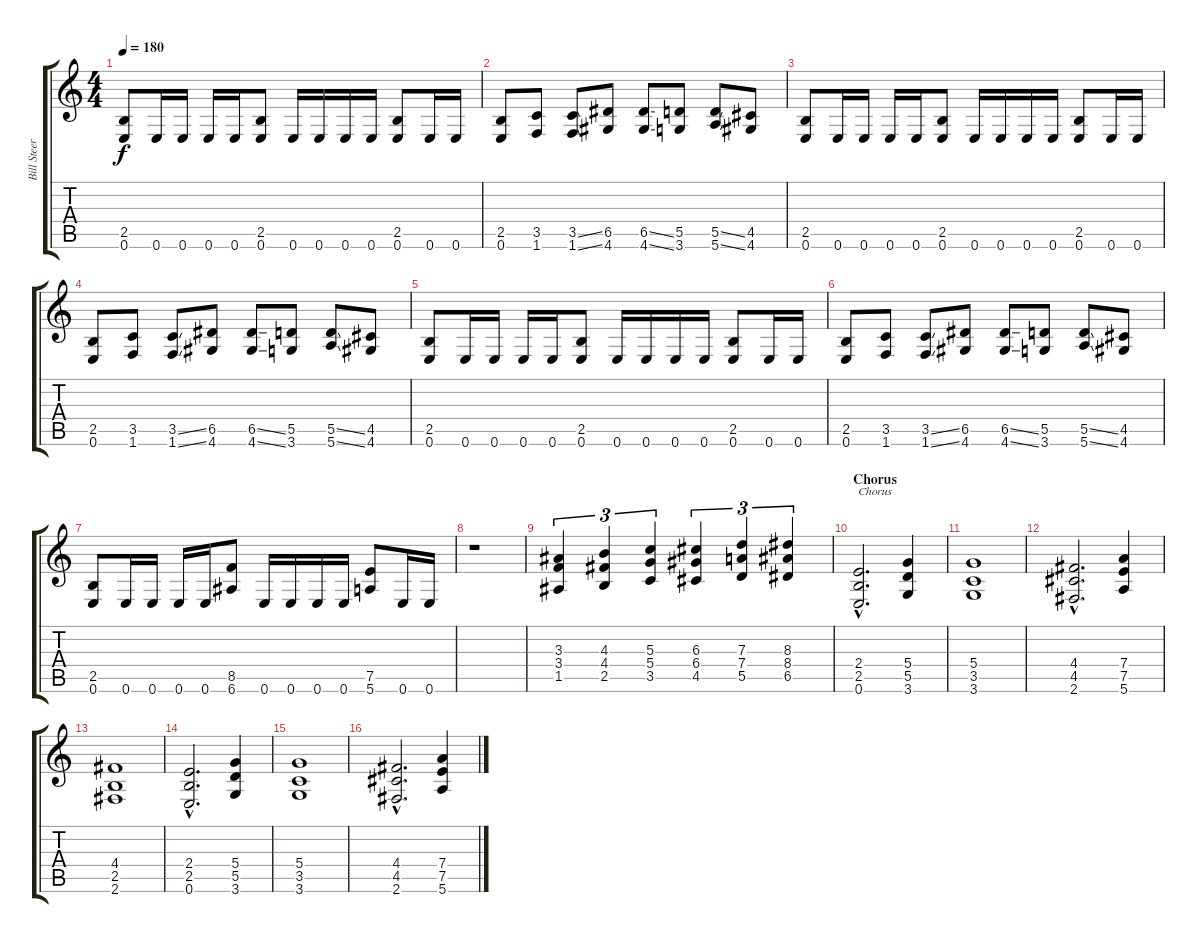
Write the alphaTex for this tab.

\track ("Bill Steer" "Bill Steer") {instrument distortionguitar}
\staff {score tabs}
\tuning (E4 B3 G3 D3 A2 E2) {hide}
\ts (4 4)
\tempo 180
\clef g2
\ks c
(2.5 0.6).8{dy f} 0.6.16 0.6.16 0.6.16 0.6.16 (2.5 0.6).8 0.6.16 0.6.16 0.6.16 0.6.16 (2.5 0.6).8 0.6.16 0.6.16 |
(2.5 0.6).8 (3.5 1.6).8 (3.5{ss} 1.6{ss}).8 (6.5 4.6).8 (6.5{ss} 4.6{ss}).8 (5.5 3.6).8 (5.5{ss} 5.6{ss}).8 (4.5 4.6).8 |
(2.5 0.6).8 0.6.16 0.6.16 0.6.16 0.6.16 (2.5 0.6).8 0.6.16 0.6.16 0.6.16 0.6.16 (2.5 0.6).8 0.6.16 0.6.16 |
(2.5 0.6).8 (3.5 1.6).8 (3.5{ss} 1.6{ss}).8 (6.5 4.6).8 (6.5{ss} 4.6{ss}).8 (5.5 3.6).8 (5.5{ss} 5.6{ss}).8 (4.5 4.6).8 |
(2.5 0.6).8 0.6.16 0.6.16 0.6.16 0.6.16 (2.5 0.6).8 0.6.16 0.6.16 0.6.16 0.6.16 (2.5 0.6).8 0.6.16 0.6.16 |
(2.5 0.6).8 (3.5 1.6).8 (3.5{ss} 1.6{ss}).8 (6.5 4.6).8 (6.5{ss} 4.6{ss}).8 (5.5 3.6).8 (5.5{ss} 5.6{ss}).8 (4.5 4.6).8 |
(2.5 0.6).8 0.6.16 0.6.16 0.6.16 0.6.16 (8.5 6.6).8 0.6.16 0.6.16 0.6.16 0.6.16 (7.5 5.6).8 0.6.16 0.6.16 |
r.1 |
(3.3 3.4 1.5).4{tu (3 2)} (4.3 4.4 2.5).4{tu (3 2)} (5.3 5.4 3.5).4{tu (3 2)} (6.3 6.4 4.5).4{tu (3 2)} (7.3 7.4 5.5).4{tu (3 2)} (8.3 8.4 6.5).4{tu (3 2)} |
\section ("" "Chorus")
(2.4{hac} 2.5{hac} 0.6{hac}).2{d txt "Chorus"} (5.4 5.5 3.6).4 |
(5.4 3.5 3.6).1 |
(4.4{hac} 4.5{hac} 2.6{hac}).2{d} (7.4 7.5 5.6).4 |
(4.4 2.5 2.6).1 |
(2.4{hac} 2.5{hac} 0.6{hac}).2{d} (5.4 5.5 3.6).4 |
(5.4 3.5 3.6).1 |
(4.4{hac} 4.5{hac} 2.6{hac}).2{d} (7.4 7.5 5.6).4
